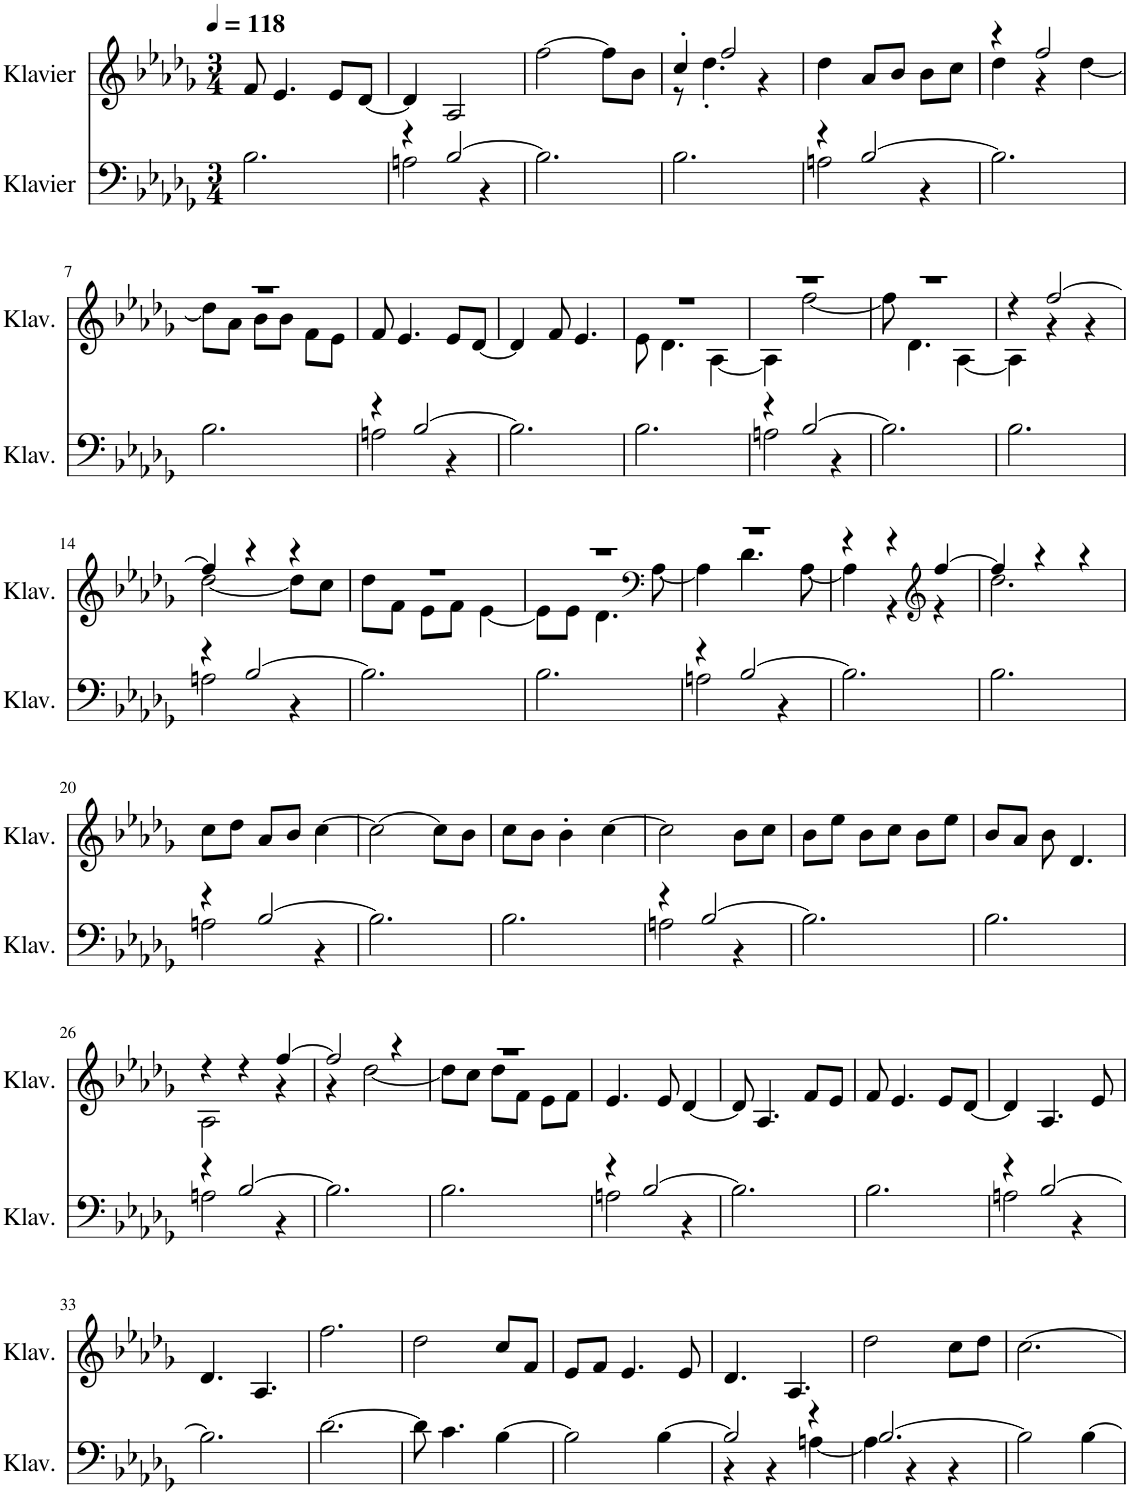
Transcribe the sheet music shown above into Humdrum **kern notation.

**kern	**kern
*part2	*part1
*staff2	*staff1
*I"Klavier	*I"Klavier
*I'Klav.	*I'Klav.
*clefF4	*clefG2
*k[b-e-a-d-g-]	*k[b-e-a-d-g-]
*M3/4	*M3/4
*MM118	*MM118
=1	=1
2.B-\	8f/
.	4.e-/
.	8e-/L
.	[8d-/J
=2	=2
*^	*
4r	2An\	4d-/]
[2B-/	.	2A-/
.	4r	.
*v	*v	*
=3	=3
2.B-\]	[2ff\
.	8ff\L]
.	8b-\J
=4	=4
*	*^
2.B-\	4cc'/	8r
.	.	4.dd-'\
.	2ff/	.
.	.	4r
*	*v	*v
=5	=5
*^	*
4r	2An\	4dd-\
[2B-/	.	8a-/L
.	.	8b-/J
.	4r	8b-\L
.	.	8cc\J
*v	*v	*
=6	=6
*	*^
2.B-\]	4r	4dd-\
.	2ff/	4r
.	.	[4dd-\
!!LO:LB:g=z	!!
=7	=7	=7
2.B-\	2.r	8dd-\L]
.	.	8a-\J
.	.	8b-\L
.	.	8b-\J
.	.	8f\L
.	.	8e-\J
*	*v	*v
=8	=8
*^	*
4r	2An\	8f/
.	.	4.e-/
[2B-/	.	.
.	4r	8e-/L
.	.	[8d-/J
*v	*v	*
=9	=9
2.B-\]	4d-/]
.	8f/
.	4.e-/
=10	=10
*	*^
2.B-\	2.r	8e-\
.	.	4.d-\
.	.	[4A-\
=11	=11	=11
*^	*	*
4r	2An\	2.r	4A-\]
[2B-/	.	.	[2ff\
.	4r	.	.
*v	*v	*	*
=12	=12	=12
2.B-\]	2.r	8ff\]
.	.	4.d-\
.	.	[4A-\
=13	=13	=13
2.B-\	4r	4A-\]
.	[2ff/	4r
.	.	4r
!!LO:LB:g=z	!!
=14	=14	=14
*^	*	*
4r	2An\	4ff/]	[2dd-\
[2B-/	.	4r	.
.	4r	4r	8dd-\L]
.	.	.	8cc\J
*v	*v	*	*
=15	=15	=15
2.B-\]	2.r	8dd-\L
.	.	8f\J
.	.	8e-\L
.	.	8f\J
.	.	[4e-\
=16	=16	=16
2.B-\	2.r	8e-\L]
.	.	8e-\J
.	.	4.d-\
*	*clefF4	*
.	.	[8A-\
=17	=17	=17
*^	*	*
4r	2An\	2.r	4A-\]
[2B-/	.	.	4.d-\
.	4r	.	.
.	.	.	[8A-\
*v	*v	*	*
=18	=18	=18
2.B-\]	4r	4A-\]
.	4r	4r
*	*clefG2	*
.	[4ff/	4r
=19	=19	=19
2.B-\	4ff/]	2.dd-\
.	4r	.
.	4r	.
*	*v	*v
!!LO:LB:g=z
=20	=20
*^	*
4r	2An\	8cc\L
.	.	8dd-\J
[2B-/	.	8a-/L
.	.	8b-/J
.	4r	[4cc\
*v	*v	*
=21	=21
2.B-\]	2cc\_
.	8cc\L]
.	8b-\J
=22	=22
2.B-\	8cc\L
.	8b-\J
.	4b-'\
.	[4cc\
=23	=23
*^	*
4r	2An\	2cc\]
[2B-/	.	.
.	4r	8b-\L
.	.	8cc\J
*v	*v	*
=24	=24
2.B-\]	8b-\L
.	8ee-\J
.	8b-\L
.	8cc\J
.	8b-\L
.	8ee-\J
=25	=25
2.B-\	8b-/L
.	8a-/J
.	8b-\
.	4.d-/
!!LO:LB:g=z
=26	=26
*^	*^
4r	2An\	4r	2A-\
[2B-/	.	4r	.
.	4r	[4ff/	4r
*v	*v	*	*
=27	=27	=27
2.B-\]	2ff/]	4r
.	.	[2dd-\
.	4r	.
=28	=28	=28
2.B-\	2.r	8dd-\L]
.	.	8cc\J
.	.	8dd-\L
.	.	8f\J
.	.	8e-\L
.	.	8f\J
*	*v	*v
=29	=29
*^	*
4r	2An\	4.e-/
[2B-/	.	.
.	.	8e-/
.	4r	[4d-/
*v	*v	*
=30	=30
2.B-\]	8d-/]
.	4.A-/
.	8f/L
.	8e-/J
=31	=31
2.B-\	8f/
.	4.e-/
.	8e-/L
.	[8d-/J
=32	=32
*^	*
4r	2An\	4d-/]
[2B-/	.	4.A-/
.	4r	.
.	.	8e-/
*v	*v	*
!!LO:LB:g=z
=33	=33
2.B-\]	4.d-/
.	4.A-/
=34	=34
[2.d-\	2.ff\
=35	=35
8d-\]	2dd-\
4.c\	.
[4B-\	8cc/L
.	8f/J
=36	=36
2B-\]	8e-/L
.	8f/J
.	4.e-/
[4B-\	.
.	8e-/
=37	=37
*^	*
2B-/]	4r	4.d-/
.	4r	.
.	.	4.A-/
4r	[4An\	.
=38	=38	=38
[2.B-/	4A\]	2dd-\
.	4r	.
.	4r	8cc\L
.	.	8dd-\J
*v	*v	*
=39	=39
2B-\]	[2.cc\
[4B-\	.
=	=
*-	*-
